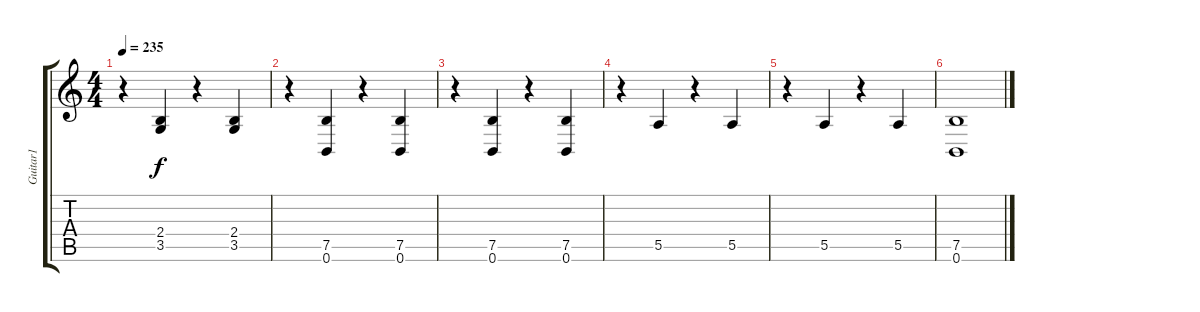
\track ("Guitar1" "Guitar1") {instrument distortionguitar}
\staff {score tabs}
\tuning (B3 Gb3 D3 A2 E2 B1) {hide}
\ts (4 4)
\tempo 235
\clef g2
\ks c
r.4{dy f} (2.4 3.5).4 r.4 (2.4 3.5).4 |
r.4 (7.5 0.6).4 r.4 (7.5 0.6).4 |
r.4 (7.5 0.6).4 r.4 (7.5 0.6).4 |
r.4 5.5.4 r.4 5.5.4 |
r.4 5.5.4 r.4 5.5.4 |
(7.5 0.6).1
